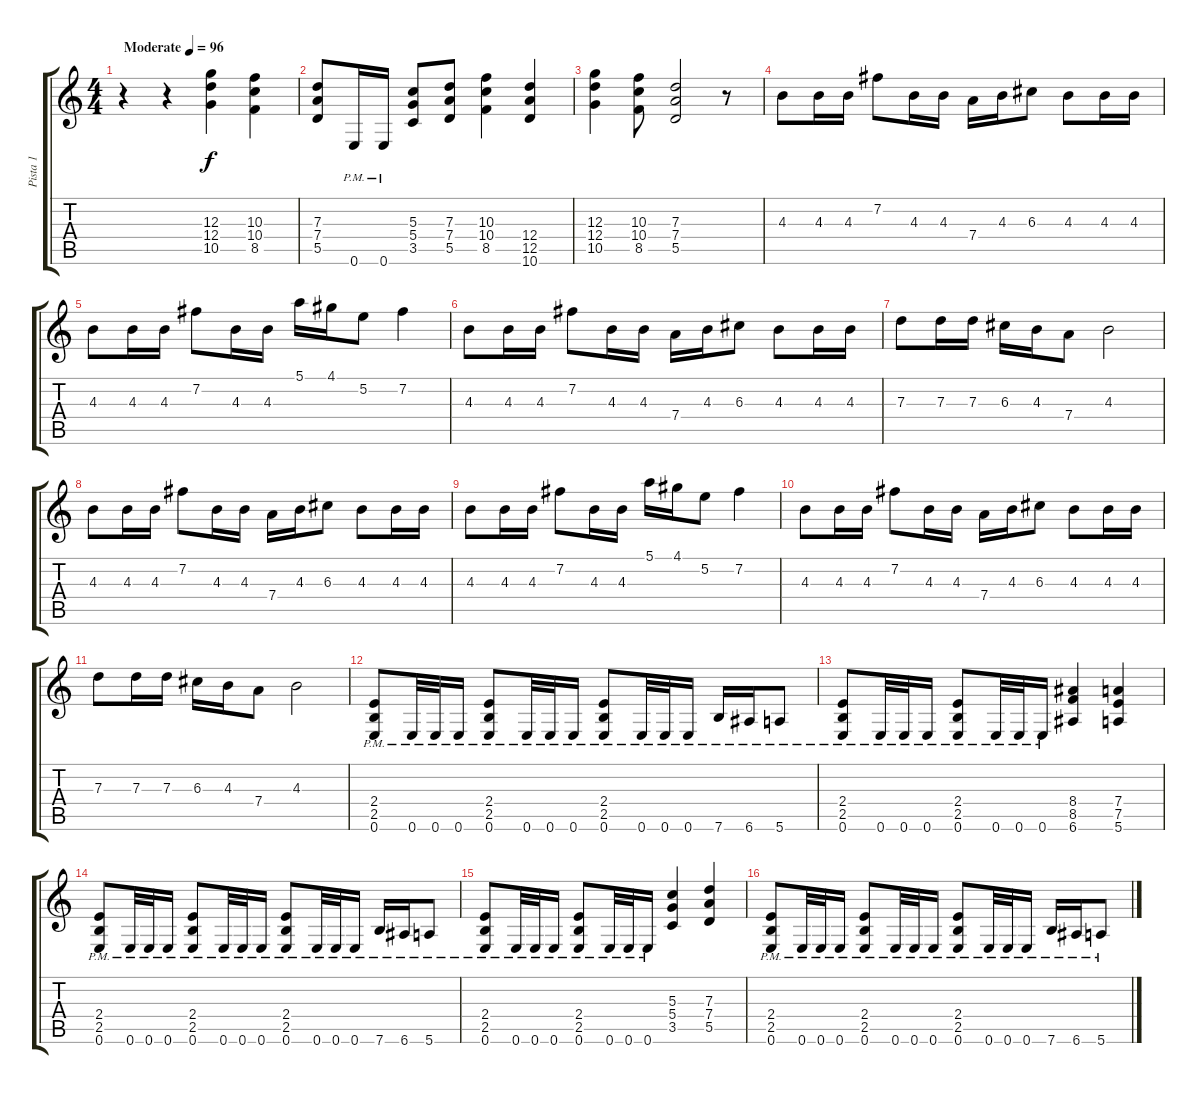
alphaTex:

\track ("Pista 1" "Pista 1") {instrument overdrivenguitar}
\staff {score tabs}
\tuning (E4 B3 G3 D3 A2 E2) {hide}
\ts (4 4)
\tempo (96 "Moderate")
\clef g2
\ks c
r.4{dy f instrument overdrivenguitar} r.4 (12.3 12.4 10.5).4 (10.3 10.4 8.5).4 |
(7.3 7.4 5.5).8 0.6{pm}.16 0.6{pm}.16 (5.3 5.4 3.5).8 (7.3 7.4 5.5).8 (10.3 10.4 8.5).4 (12.4 12.5 10.6).4 |
(12.3 12.4 10.5).4 (10.3 10.4 8.5).8 (7.3 7.4 5.5).2 r.8 |
4.3.8 4.3.16 4.3.16 7.2.8 4.3.16 4.3.16 7.4.16 4.3.16 6.3.8 4.3.8 4.3.16 4.3.16 |
4.3.8 4.3.16 4.3.16 7.2.8 4.3.16 4.3.16 5.1.16 4.1.16 5.2.8 7.2.4 |
4.3.8 4.3.16 4.3.16 7.2.8 4.3.16 4.3.16 7.4.16 4.3.16 6.3.8 4.3.8 4.3.16 4.3.16 |
7.3.8 7.3.16 7.3.16 6.3.16 4.3.16 7.4.8 4.3.2 |
4.3.8 4.3.16 4.3.16 7.2.8 4.3.16 4.3.16 7.4.16 4.3.16 6.3.8 4.3.8 4.3.16 4.3.16 |
4.3.8 4.3.16 4.3.16 7.2.8 4.3.16 4.3.16 5.1.16 4.1.16 5.2.8 7.2.4 |
4.3.8 4.3.16 4.3.16 7.2.8 4.3.16 4.3.16 7.4.16 4.3.16 6.3.8 4.3.8 4.3.16 4.3.16 |
7.3.8 7.3.16 7.3.16 6.3.16 4.3.16 7.4.8 4.3.2 |
(2.4{pm} 2.5{pm} 0.6{pm}).8 0.6{pm}.32 0.6{pm}.32 0.6{pm}.16 (2.4{pm} 2.5{pm} 0.6{pm}).8 0.6{pm}.32 0.6{pm}.32 0.6{pm}.16 (2.4{pm} 2.5{pm} 0.6{pm}).8 0.6{pm}.32 0.6{pm}.32 0.6{pm}.16 7.6{pm}.16 6.6{pm}.16 5.6{pm}.8 |
(2.4{pm} 2.5{pm} 0.6{pm}).8 0.6{pm}.32 0.6{pm}.32 0.6{pm}.16 (2.4{pm} 2.5{pm} 0.6{pm}).8 0.6{pm}.32 0.6{pm}.32 0.6{pm}.16 (8.4 8.5 6.6).4 (7.4 7.5 5.6).4 |
(2.4{pm} 2.5{pm} 0.6{pm}).8 0.6{pm}.32 0.6{pm}.32 0.6{pm}.16 (2.4{pm} 2.5{pm} 0.6{pm}).8 0.6{pm}.32 0.6{pm}.32 0.6{pm}.16 (2.4{pm} 2.5{pm} 0.6{pm}).8 0.6{pm}.32 0.6{pm}.32 0.6{pm}.16 7.6{pm}.16 6.6{pm}.16 5.6{pm}.8 |
(2.4{pm} 2.5{pm} 0.6{pm}).8 0.6{pm}.32 0.6{pm}.32 0.6{pm}.16 (2.4{pm} 2.5{pm} 0.6{pm}).8 0.6{pm}.32 0.6{pm}.32 0.6{pm}.16 (5.3 5.4 3.5).4 (7.3 7.4 5.5).4 |
(2.4{pm} 2.5{pm} 0.6{pm}).8 0.6{pm}.32 0.6{pm}.32 0.6{pm}.16 (2.4{pm} 2.5{pm} 0.6{pm}).8 0.6{pm}.32 0.6{pm}.32 0.6{pm}.16 (2.4{pm} 2.5{pm} 0.6{pm}).8 0.6{pm}.32 0.6{pm}.32 0.6{pm}.16 7.6{pm}.16 6.6{pm}.16 5.6{pm}.8
